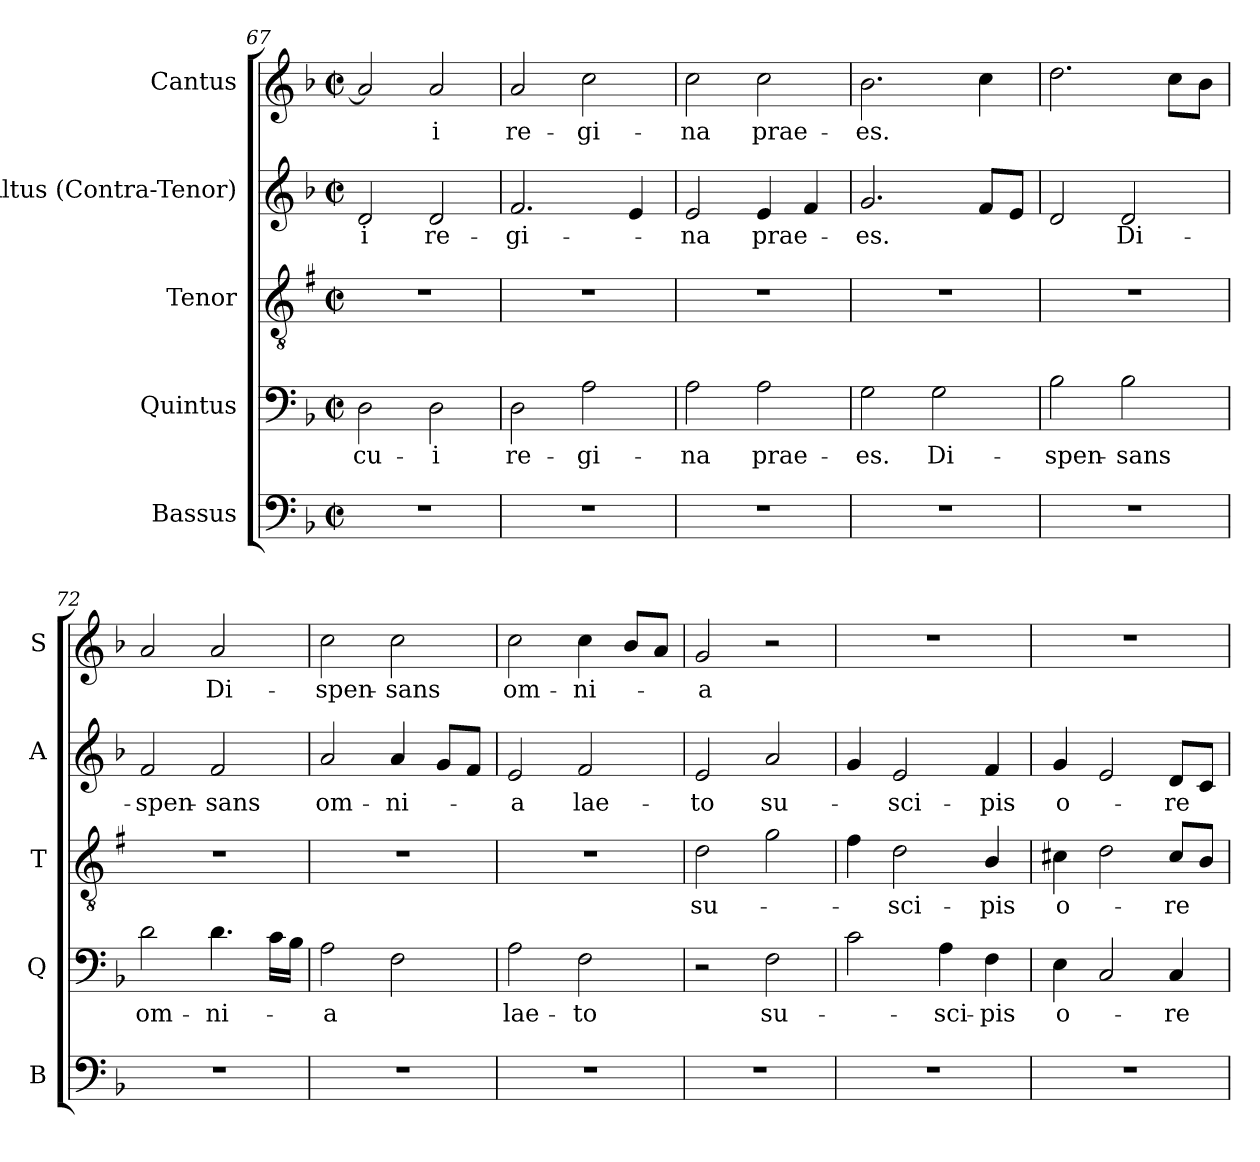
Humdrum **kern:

**kern	**kern	**text	**kern	**text	**kern	**text	**kern	**text
*part5	*part4	*part4	*part3	*part3	*part2	*part2	*part1	*part1
*staff5	*staff4	*staff4	*staff3	*staff3	*staff2	*staff2	*staff1	*staff1
*I"Bassus	*I"Quintus	*	*I"Tenor	*	*I"Altus (Contra-Tenor)	*	*I"Cantus	*
*I'B	*I'Q	*	*I'T	*	*I'A	*	*I'S	*
*clefF4	*clefF4	*	*clefGv2	*	*clefG2	*	*clefG2	*
*	*	*	*ITrd1c2	*	*	*	*	*
*k[b-]	*k[b-]	*	*k[b-]	*	*k[b-]	*	*k[b-]	*
*F:	*F:	*	*F:	*	*F:	*	*F:	*
*M2/2	*M2/2	*	*M2/2	*	*M2/2	*	*M2/2	*
*met(c|)	*met(c|)	*	*met(c|)	*	*met(c|)	*	*met(c|)	*
=67	=67	=67	=67	=67	=67	=67	=67	=67
!	!	!LO:LY:b	!	!	!	!LO:LY:b	!	!
1r	2D\	cu-	1r	.	2d/	-i	2a/]	.
!	!	!LO:LY:b	!	!	!	!LO:LY:b	!	!LO:LY:b
.	2D\	-i	.	.	2d/	re-	2a/	-i
!!LO:LB:g=z
=68	=68	=68	=68	=68	=68	=68	=68	=68
!	!	!LO:LY:b	!	!	!	!LO:LY:b	!	!LO:LY:b
1r	2D\	re-	1r	.	2.f/	-gi-	2a/	re-
!	!	!LO:LY:b	!	!	!	!	!	!LO:LY:b
.	2A\	-gi-	.	.	.	.	2cc\	-gi-
.	.	.	.	.	4e/	.	.	.
=69	=69	=69	=69	=69	=69	=69	=69	=69
!	!	!LO:LY:b	!	!	!	!LO:LY:b	!	!LO:LY:b
1r	2A\	-na	1r	.	2e/	-na	2cc\	-na
!	!	!LO:LY:b	!	!	!	!LO:LY:b	!	!LO:LY:b
.	2A\	prae-	.	.	4e/	prae-	2cc\	prae-
.	.	.	.	.	4f/	.	.	.
=70	=70	=70	=70	=70	=70	=70	=70	=70
!	!	!LO:LY:b	!	!	!	!LO:LY:b	!	!LO:LY:b
1r	2G\	-es.	1r	.	2.g/	-es.	2.b-\	-es.
!	!	!LO:LY:b	!	!	!	!	!	!
.	2G\	Di-	.	.	.	.	.	.
.	.	.	.	.	8f/L	.	4cc\	.
.	.	.	.	.	8e/J	.	.	.
=71	=71	=71	=71	=71	=71	=71	=71	=71
!	!	!LO:LY:b	!	!	!	!	!	!
1r	2B-\	-spen-	1r	.	2d/	.	2.dd\	.
!	!	!LO:LY:b	!	!	!	!LO:LY:b	!	!
.	2B-\	-sans	.	.	2d/	Di-	.	.
.	.	.	.	.	.	.	8cc\L	.
.	.	.	.	.	.	.	8b-\J	.
=72	=72	=72	=72	=72	=72	=72	=72	=72
!	!	!LO:LY:b	!	!	!	!LO:LY:b	!	!
1r	2d\	om-	1r	.	2f/	-spen-	2a/	.
!	!	!LO:LY:b	!	!	!	!LO:LY:b	!	!LO:LY:b
.	4.d\	-ni-	.	.	2f/	-sans	2a/	Di-
.	16c\LL	.	.	.	.	.	.	.
.	16B-\JJ	.	.	.	.	.	.	.
=73	=73	=73	=73	=73	=73	=73	=73	=73
!	!	!LO:LY:b	!	!	!	!LO:LY:b	!	!LO:LY:b
1r	2A\	-a	1r	.	2a/	om-	2cc\	-spen-
!	!	!	!	!	!	!LO:LY:b	!	!LO:LY:b
.	2F\	.	.	.	4a/	-ni-	2cc\	-sans
.	.	.	.	.	8g/L	.	.	.
.	.	.	.	.	8f/J	.	.	.
!!LO:LB:g=z
=74	=74	=74	=74	=74	=74	=74	=74	=74
!	!	!LO:LY:b	!	!	!	!LO:LY:b	!	!LO:LY:b
1r	2A\	lae-	1r	.	2e/	-a	2cc\	om-
!	!	!LO:LY:b	!	!	!	!LO:LY:b	!	!LO:LY:b
.	2F\	-to	.	.	2f/	lae-	4cc\	-ni-
.	.	.	.	.	.	.	8b-/L	.
.	.	.	.	.	.	.	8a/J	.
=75	=75	=75	=75	=75	=75	=75	=75	=75
!	!	!	!	!LO:LY:b	!	!LO:LY:b	!	!LO:LY:b
1r	2r	.	2c\	su-	2e/	-to	2g/	-a
!	!	!LO:LY:b	!	!	!	!LO:LY:b	!	!
.	2F\	su-	2f\	.	2a/	su-	2r	.
=76	=76	=76	=76	=76	=76	=76	=76	=76
1r	2c\	.	4e\	.	4g/	.	1r	.
!	!	!	!	!LO:LY:b	!	!LO:LY:b	!	!
.	.	.	2c\	-sci-	2e/	-sci-	.	.
!	!	!LO:LY:b	!	!	!	!	!	!
.	4A\	-sci-	.	.	.	.	.	.
!	!	!LO:LY:b	!	!LO:LY:b	!	!LO:LY:b	!	!
.	4F\	-pis	4A/	-pis	4f/	-pis	.	.
=77	=77	=77	=77	=77	=77	=77	=77	=77
!	!	!LO:LY:b	!	!LO:LY:b	!	!LO:LY:b	!	!
1r	4E\	o-	4Bn\	o-	4g/	o-	1r	.
.	2C/	.	2c\	.	2e/	.	.	.
!	!	!LO:LY:b	!	!LO:LY:b	!	!LO:LY:b	!	!
.	4C/	-re	8B/L	-re	8d/L	-re	.	.
.	.	.	8A/J	.	8c/J	.	.	.
=	=	=	=	=	=	=	=	=
*-	*-	*-	*-	*-	*-	*-	*-	*-
